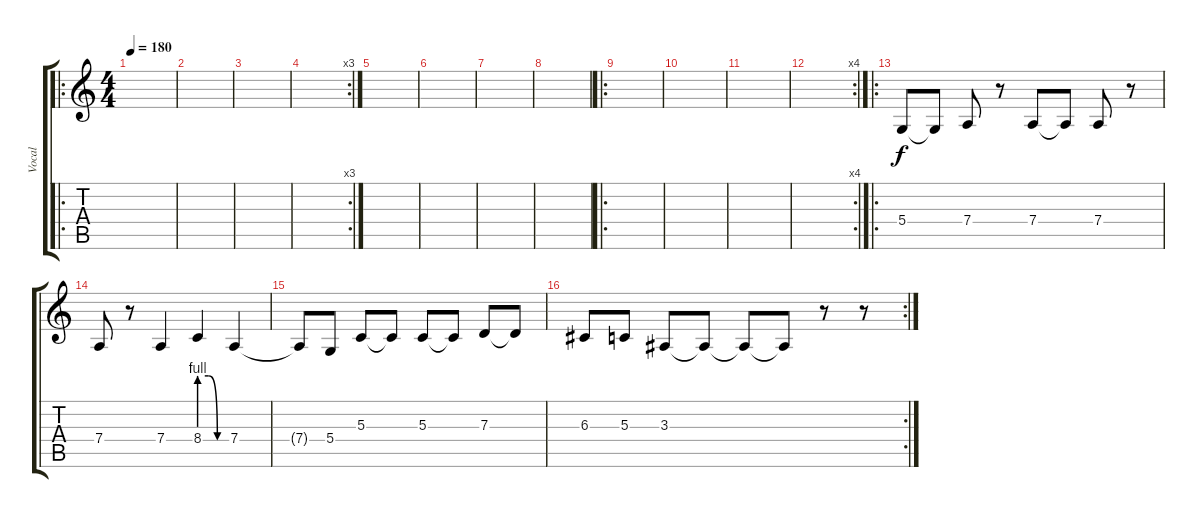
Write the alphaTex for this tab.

\track ("Vocal" "Vocal") {instrument lead6voice}
\staff {score tabs}
\tuning (E4 B3 G3 D3 A2 E2) {hide}
\ro
\ts (4 4)
\tempo 180
\clef g2
\ks c
|
|
|
\rc 3
|
|
|
|
|
\ro
|
|
|
\rc 4
|
\ro
5.4.8 5.4{t}.8 7.4.8 r.8 7.4.8 7.4{t}.8 7.4.8 r.8 |
7.4.8 r.8 7.4.4 8.4{be (custom 0 4 20 4 40 0 60 0)}.4 7.4.4 |
7.4{t}.8 5.4.8 5.3.8 5.3{t}.8 5.3.8 5.3{t}.8 7.3.8 7.3{t}.8 |
\rc 2
6.3.8 5.3.8 3.3.8 3.3{t}.8 3.3{t}.8 3.3{t}.8 r.8 r.8
